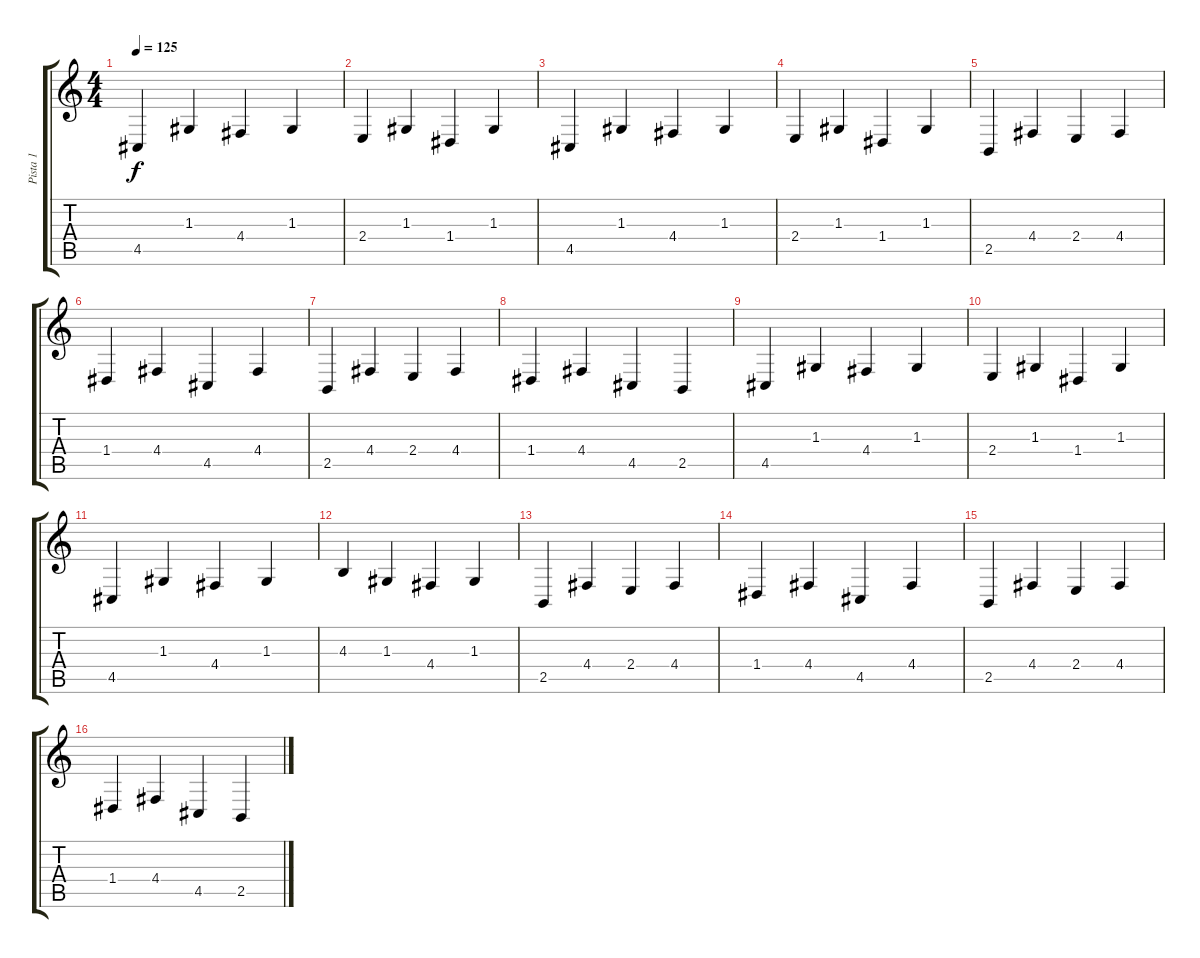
\track ("Pista 1" "Pista 1") {instrument orchestralharp}
\staff {score tabs}
\tuning (E4 B3 G3 D3 A2 E2) {hide}
\ts (4 4)
\tempo 125
\clef g2
\ks c
4.5.4{dy f instrument orchestralharp} 1.3.4 4.4.4 1.3.4 |
2.4.4 1.3.4 1.4.4 1.3.4 |
4.5.4 1.3.4 4.4.4 1.3.4 |
2.4.4 1.3.4 1.4.4 1.3.4 |
2.5.4 4.4.4 2.4.4 4.4.4 |
1.4.4 4.4.4 4.5.4 4.4.4 |
2.5.4 4.4.4 2.4.4 4.4.4 |
1.4.4 4.4.4 4.5.4 2.5.4 |
4.5.4 1.3.4 4.4.4 1.3.4 |
2.4.4 1.3.4 1.4.4 1.3.4 |
4.5.4 1.3.4 4.4.4 1.3.4 |
4.3.4 1.3.4 4.4.4 1.3.4 |
2.5.4 4.4.4 2.4.4 4.4.4 |
1.4.4 4.4.4 4.5.4 4.4.4 |
2.5.4 4.4.4 2.4.4 4.4.4 |
1.4.4 4.4.4 4.5.4 2.5.4
